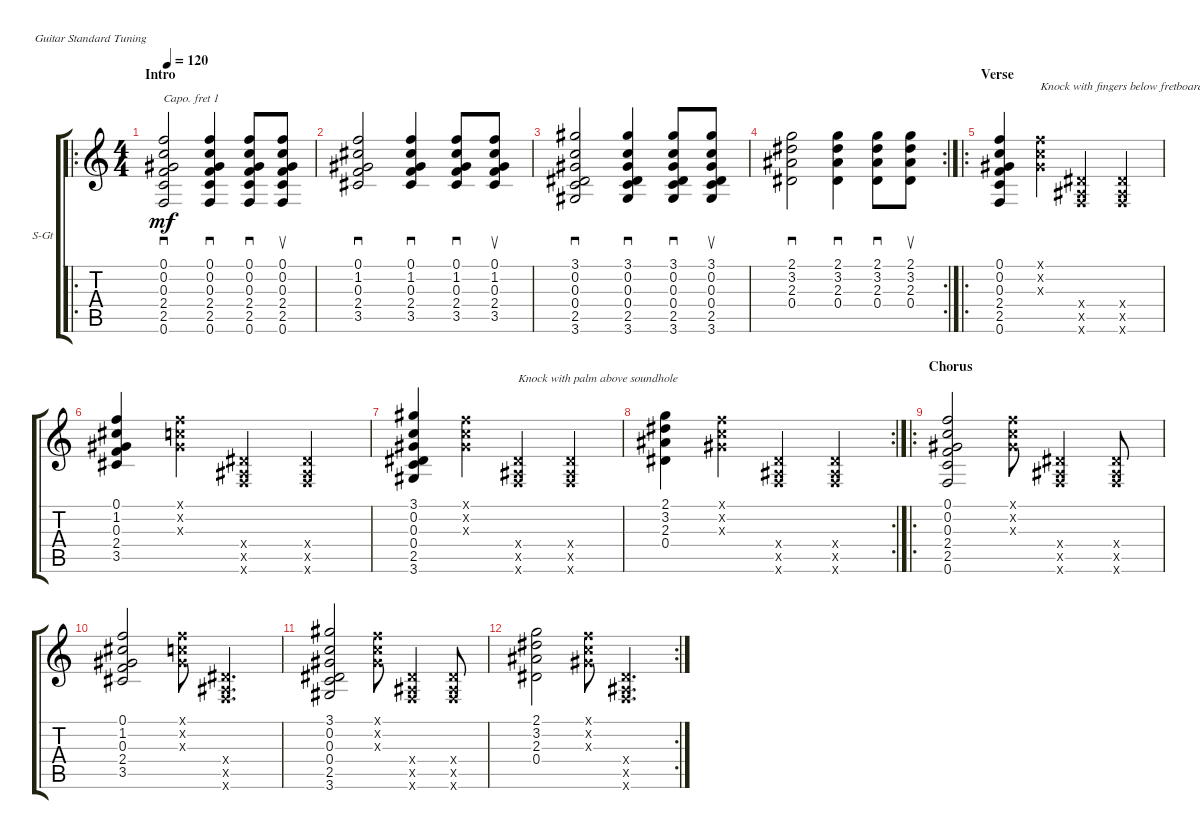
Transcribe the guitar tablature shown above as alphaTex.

\defaultSystemsLayout 4
\bracketExtendMode groupsimilarinstruments
\firstSystemTrackNameOrientation horizontal
\otherSystemsTrackNameOrientation horizontal
\track ("Steel Guitar" "S-Gt") {instrument acousticguitarsteel}
\staff {score tabs}
\capo 1
\tuning (E4 B3 G3 D3 A2 E2)
\ro
\ts (4 4)
\section ("" "Intro")
\tempo 120
\clef g2
\ks c
(0.6 2.5 2.4 0.3 0.2 0.1).2{sd dy mf instrument acousticguitarsteel} (0.6 2.5 2.4 0.3 0.2 0.1).4{sd} (0.6 2.5 2.4 0.3 0.2 0.1).8{sd} (0.6 2.5 2.4 0.3 0.2 0.1).8{su} |
(0.1 1.2 0.3 2.4 3.5).2{sd} (0.1 1.2 0.3 2.4 3.5).4{sd} (0.1 1.2 0.3 2.4 3.5).8{sd} (0.1 1.2 0.3 2.4 3.5).8{su} |
(3.1 0.2 0.3 0.4 2.5 3.6).2{sd} (3.1 0.2 0.3 0.4 2.5 3.6).4{sd} (3.1 0.2 0.3 0.4 2.5 3.6).8{sd} (3.1 0.2 0.3 0.4 2.5 3.6).8{su} |
\rc 2
(0.4 2.3 3.2 2.1).2{sd} (0.4 2.3 3.2 2.1).4{sd} (0.4 2.3 3.2 2.1).8{sd} (0.4 2.3 3.2 2.1).8{su} |
\ro
\section ("" "Verse")
(0.1 0.2 0.3 2.4 2.5 0.6).4 (0.1{x} 0.2{x} 0.3{x}).4{txt "Knock with fingers below fretboard"} (0.4{x} 0.5{x} 0.6{x}).4 (0.6{x} 0.5{x} 0.4{x}).4 |
(0.1 1.2 0.3 2.4 3.5).4 (0.1{x} 0.2{x} 0.3{x}).4 (0.4{x} 0.5{x} 0.6{x}).4 (0.6{x} 0.5{x} 0.4{x}).4 |
(3.1 0.2 0.3 0.4 2.5 3.6).4 (0.1{x} 0.2{x} 0.3{x}).4 (0.4{x} 0.5{x} 0.6{x}).4{txt "Knock with palm above soundhole"} (0.6{x} 0.5{x} 0.4{x}).4 |
\rc 2
(2.1 3.2 2.3 0.4).4 (0.1{x} 0.2{x} 0.3{x}).4 (0.4{x} 0.5{x} 0.6{x}).4 (0.6{x} 0.5{x} 0.4{x}).4 |
\ro
\section ("" "Chorus")
(0.1 0.2 0.3 2.4 2.5 0.6).2 (0.1{x} 0.2{x} 0.3{x}).8 (0.4{x} 0.5{x} 0.6{x}).4 (0.6{x} 0.5{x} 0.4{x}).8 |
(0.1 1.2 0.3 2.4 3.5).2 (0.1{x} 0.2{x} 0.3{x}).8 (0.4{x} 0.5{x} 0.6{x}).4{d} |
(3.1 0.2 0.3 0.4 2.5 3.6).2 (0.1{x} 0.2{x} 0.3{x}).8 (0.4{x} 0.5{x} 0.6{x}).4 (0.6{x} 0.5{x} 0.4{x}).8 |
\rc 2
(2.1 3.2 2.3 0.4).2 (0.1{x} 0.2{x} 0.3{x}).8 (0.4{x} 0.5{x} 0.6{x}).4{d}
